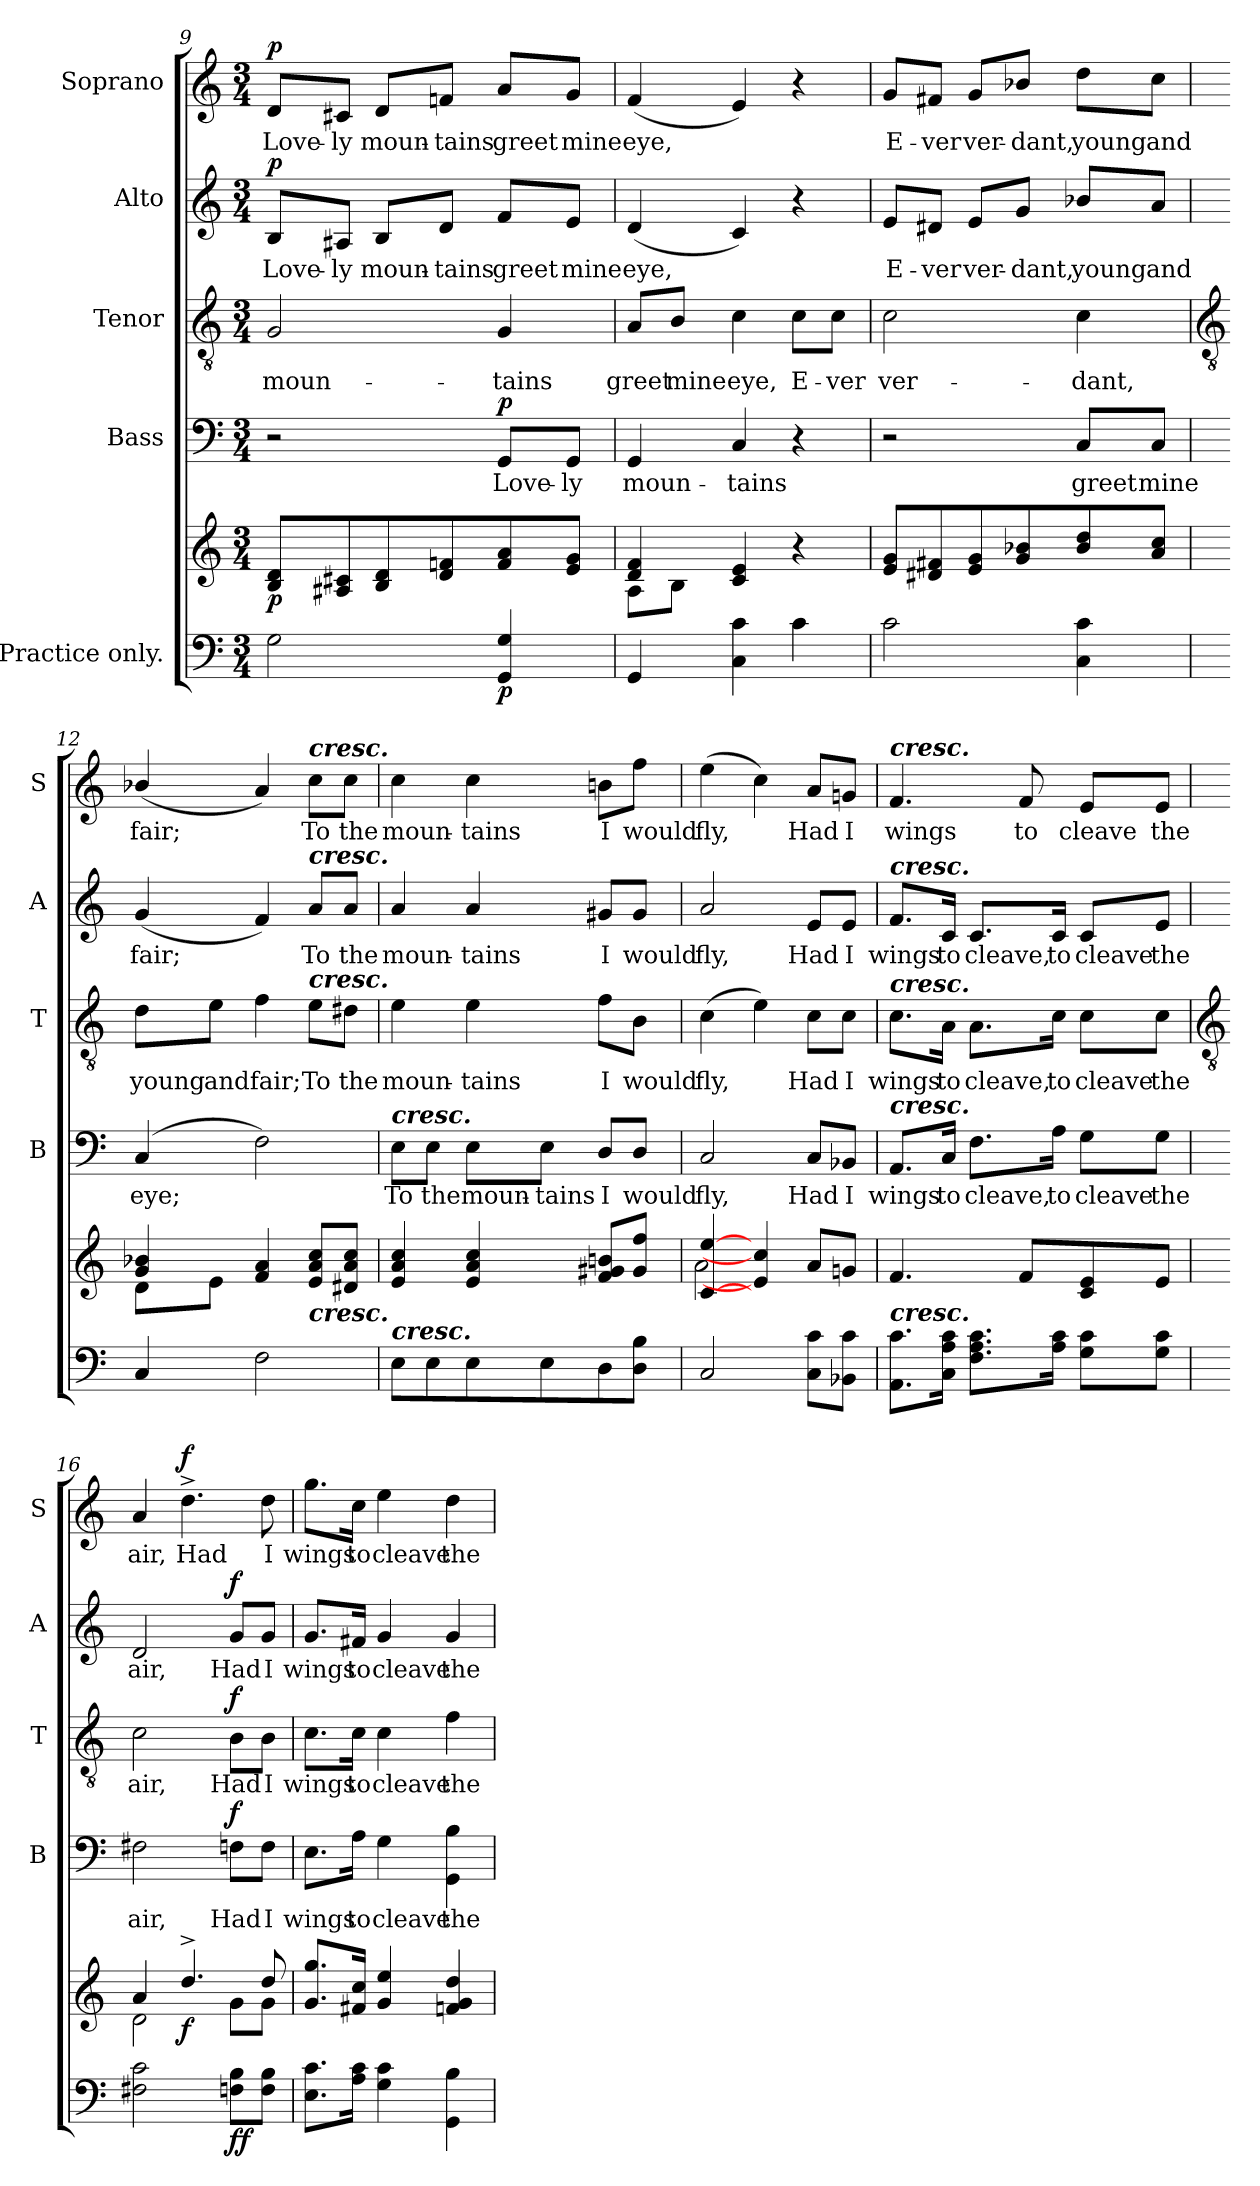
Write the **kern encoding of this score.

**kern	**kern	**dynam	**kern	**text	**dynam	**kern	**text	**dynam	**kern	**text	**dynam	**kern	**text	**dynam
*part5	*part5	*part5	*part4	*part4	*part4	*part3	*part3	*part3	*part2	*part2	*part2	*part1	*part1	*part1
*staff6	*staff5	*staff5/6	*staff4	*staff4	*staff4	*staff3	*staff3	*staff3	*staff2	*staff2	*staff2	*staff1	*staff1	*staff1
*I"Practice only.	*	*	*I"Bass	*	*	*I"Tenor	*	*	*I"Alto	*	*	*I"Soprano	*	*
*	*	*	*I'B	*	*	*I'T	*	*	*I'A	*	*	*I'S	*	*
!!LO:LB:g=z
*clefF4	*clefG2	*	*clefF4	*	*	*clefGv2	*	*	*clefG2	*	*	*clefG2	*	*
*k[]	*k[]	*	*k[]	*	*	*k[]	*	*	*k[]	*	*	*k[]	*	*
*C:	*C:	*	*C:	*	*	*C:	*	*	*C:	*	*	*C:	*	*
*M3/4	*M3/4	*	*M3/4	*	*	*M3/4	*	*	*M3/4	*	*	*M3/4	*	*
=9	=9	=9	=9	=9	=9	=9	=9	=9	=9	=9	=9	=9	=9	=9
*	*^	*	*	*	*	*	*	*	*	*	*	*	*	*
!	!	!	!LO:DY:b	!	!	!	!	!LO:LY:b	!	!	!LO:LY:b	!LO:DY:b	!	!LO:LY:b	!LO:DY:b
2G	8B/ 8d/L	2.ryy	p	2r	.	.	2G	moun-	.	8B/L	Love-	p	8d/L	Love-	p
!	!	!	!	!	!	!	!	!	!	!	!LO:LY:b	!	!	!LO:LY:b	!
.	8A#X/ 8c#X/	.	.	.	.	.	.	.	.	8A#X/J	-ly	.	8c#X/J	-ly	.
!	!	!	!	!	!	!	!	!	!	!	!LO:LY:b	!	!	!LO:LY:b	!
.	8B/ 8d/	.	.	.	.	.	.	.	.	8B/L	moun-	.	8d/L	moun-	.
!	!	!	!	!	!	!	!	!	!	!	!LO:LY:b	!	!	!LO:LY:b	!
.	8d/ 8fn/	.	.	.	.	.	.	.	.	8d/J	-tains	.	8fn/J	-tains	.
!	!	!	!LO:DY:b=2	!	!LO:LY:b	!LO:DY:b	!	!LO:LY:b	!	!	!LO:LY:b	!	!	!LO:LY:b	!
4GG 4G	8f/ 8a/	.	p	8GG/L	Love-	p	4G	-tains	.	8f/L	greet	.	8a/L	greet	.
!	!	!	!	!	!LO:LY:b	!	!	!	!	!	!LO:LY:b	!	!	!LO:LY:b	!
.	8e/ 8g/J	.	.	8GG/J	-ly	.	.	.	.	8e/J	mine	.	8g/J	mine	.
=10	=10	=10	=10	=10	=10	=10	=10	=10	=10	=10	=10	=10	=10	=10	=10
!	!	!	!	!	!LO:LY:b	!	!	!LO:LY:b	!	!	!LO:LY:b	!	!	!LO:LY:b	!
4GG	4d/ 4f/	8A\L	.	4GG	moun-	.	8A/L	greet	.	(<4d	eye,	.	(<4f	eye,	.
!	!	!	!	!	!	!	!	!LO:LY:b	!	!	!	!	!	!	!
.	.	8B\J	.	.	.	.	8B/J	mine	.	.	.	.	.	.	.
!	!	!	!	!	!LO:LY:b	!	!	!LO:LY:b	!	!	!	!	!	!	!
4C 4c	4c/ 4e/	2ryy	.	4C	-tains	.	4c	eye,	.	4c)	.	.	4e)	.	.
!	!	!	!	!	!	!	!	!LO:LY:b	!	!	!	!	!	!	!
4c	4r	.	.	4r	.	.	8c\L	E-	.	4r	.	.	4r	.	.
!	!	!	!	!	!	!	!	!LO:LY:b	!	!	!	!	!	!	!
.	.	.	.	.	.	.	8c\J	-ver	.	.	.	.	.	.	.
=11	=11	=11	=11	=11	=11	=11	=11	=11	=11	=11	=11	=11	=11	=11	=11
!	!	!	!	!	!	!	!	!LO:LY:b	!	!	!LO:LY:b	!	!	!LO:LY:b	!
2c	8e/ 8g/L	2.ryy	.	2r	.	.	2c	ver-	.	8e/L	E-	.	8g/L	E-	.
!	!	!	!	!	!	!	!	!	!	!	!LO:LY:b	!	!	!LO:LY:b	!
.	8d#X/ 8f#X/	.	.	.	.	.	.	.	.	8d#X/J	-ver	.	8f#X/J	-ver	.
!	!	!	!	!	!	!	!	!	!	!	!LO:LY:b	!	!	!LO:LY:b	!
.	8e/ 8g/	.	.	.	.	.	.	.	.	8e/L	ver-	.	8g/L	ver-	.
!	!	!	!	!	!	!	!	!	!	!	!LO:LY:b	!	!	!LO:LY:b	!
.	8g/ 8b-X/	.	.	.	.	.	.	.	.	8g/J	-dant,	.	8b-X/J	-dant,	.
!	!	!	!	!	!LO:LY:b	!	!	!LO:LY:b	!	!	!LO:LY:b	!	!	!LO:LY:b	!
4C 4c	8b-/ 8dd/	.	.	8C/L	greet	.	4c	-dant,	.	8b-X/L	young	.	8dd\L	young	.
!	!	!	!	!	!LO:LY:b	!	!	!	!	!	!LO:LY:b	!	!	!LO:LY:b	!
.	8a/ 8cc/J	.	.	8C/J	mine	.	.	.	.	8a/J	and	.	8cc\J	and	.
!!LO:LB:g=z
=12	=12	=12	=12	=12	=12	=12	=12	=12	=12	=12	=12	=12	=12	=12	=12
*	*	*	*	*	*	*	*clefGv2	*	*	*	*	*	*	*	*
!	!	!	!	!	!LO:LY:b	!	!	!LO:LY:b	!	!	!LO:LY:b	!	!	!LO:LY:b	!
4C	4g/ 4b-X/	8d\L	.	(<4C	eye;	.	8d\L	young	.	(<4g/	fair;	.	(<4b-X/	fair;	.
!	!	!	!	!	!	!	!	!LO:LY:b	!	!	!	!	!	!	!
.	.	8e\J	.	.	.	.	8e\J	and	.	.	.	.	.	.	.
!	!	!	!	!	!	!	!	!LO:LY:b	!	!	!	!	!	!	!
2F	4f/ 4a/	2ryy	.	2F)	.	.	4f	fair;	.	4f)	.	.	4a)	.	.
!	!	!	!	!	!	!	!	!	!	!	!	!	!LO:TX:a:Bi:t=cresc.	!	!
!	!	!	!	!	!	!	!	!	!	!LO:TX:a:Bi:t=cresc.	!	!	!	!	!
!	!	!	!	!	!	!	!LO:TX:a:Bi:t=cresc.	!	!	!	!	!	!	!	!
!	!LO:TX:b:Bi:t=cresc.	!	!	!	!	!	!	!	!	!	!	!	!	!	!
!	!	!	!	!	!	!	!	!LO:LY:b	!	!	!LO:LY:b	!	!	!LO:LY:b	!
.	8e/ 8a/ 8cc/L	.	.	.	.	.	8e\L	To	.	8a/L	To	.	8cc\L	To	.
!	!	!	!	!	!	!	!	!LO:LY:b	!	!	!LO:LY:b	!	!	!LO:LY:b	!
.	8d#X/ 8a/ 8cc/J	.	.	.	.	.	8d#X\J	the	.	8a/J	the	.	8cc\J	the	.
=13	=13	=13	=13	=13	=13	=13	=13	=13	=13	=13	=13	=13	=13	=13	=13
!	!	!	!	!LO:TX:a:Bi:t=cresc.	!	!	!	!	!	!	!	!	!	!	!
!LO:TX:a:Bi:t=cresc.	!	!	!	!	!	!	!	!	!	!	!	!	!	!	!
!	!	!	!	!	!LO:LY:b	!	!	!LO:LY:b	!	!	!LO:LY:b	!	!	!LO:LY:b	!
8EL	4e/ 4a/ 4cc/	2.ryy	.	8E\L	To	.	4e	moun-	.	4a	moun-	.	4cc	moun-	.
!	!	!	!	!	!LO:LY:b	!	!	!	!	!	!	!	!	!	!
8E	.	.	.	8E\J	the	.	.	.	.	.	.	.	.	.	.
!	!	!	!	!	!LO:LY:b	!	!	!LO:LY:b	!	!	!LO:LY:b	!	!	!LO:LY:b	!
8E	4e/ 4a/ 4cc/	.	.	8E\L	moun-	.	4e	-tains	.	4a	-tains	.	4cc	-tains	.
!	!	!	!	!	!LO:LY:b	!	!	!	!	!	!	!	!	!	!
8E	.	.	.	8E\J	-tains	.	.	.	.	.	.	.	.	.	.
!	!	!	!	!	!LO:LY:b	!	!	!LO:LY:b	!	!	!LO:LY:b	!	!	!LO:LY:b	!
8D	8f/ 8g#X/ 8bn/L	.	.	8D/L	I	.	8f\L	I	.	8g#X/L	I	.	8bn\L	I	.
!	!	!	!	!	!LO:LY:b	!	!	!LO:LY:b	!	!	!LO:LY:b	!	!	!LO:LY:b	!
8D 8BJ	8g#/ 8ff/J	.	.	8D/J	would	.	8B\J	would	.	8g#/J	would	.	8ff\J	would	.
=14	=14	=14	=14	=14	=14	=14	=14	=14	=14	=14	=14	=14	=14	=14	=14
!	!	!	!	!	!LO:LY:b	!	!	!LO:LY:b	!	!	!LO:LY:b	!	!	!LO:LY:b	!
2C	[4c/ [4ee/	2a\	.	2C	fly,	.	(>4c	fly,	.	2a	fly,	.	(>4ee	fly,	.
.	4e/] 4cc/]	.	.	.	.	.	4e)	.	.	.	.	.	4cc)	.	.
!	!	!	!	!	!LO:LY:b	!	!	!LO:LY:b	!	!	!LO:LY:b	!	!	!LO:LY:b	!
8C 8cL	8a/L	4ryy	.	8C/L	Had	.	8c\L	Had	.	8e/L	Had	.	8a/L	Had	.
!	!	!	!	!	!LO:LY:b	!	!	!LO:LY:b	!	!	!LO:LY:b	!	!	!LO:LY:b	!
8BB-X 8cJ	8gn/J	.	.	8BB-X/J	I	.	8c\J	I	.	8e/J	I	.	8gn/J	I	.
=15	=15	=15	=15	=15	=15	=15	=15	=15	=15	=15	=15	=15	=15	=15	=15
!	!	!	!	!	!	!	!	!	!	!	!	!	!LO:TX:a:Bi:t=cresc.	!	!
!	!	!	!	!	!	!	!	!	!	!LO:TX:a:Bi:t=cresc.	!	!	!	!	!
!	!	!	!	!	!	!	!LO:TX:a:Bi:t=cresc.	!	!	!	!	!	!	!	!
!	!	!	!	!LO:TX:a:Bi:t=cresc.	!	!	!	!	!	!	!	!	!	!	!
!LO:TX:a:Bi:t=cresc.	!	!	!	!	!	!	!	!	!	!	!	!	!	!	!
!	!	!	!	!	!LO:LY:b	!	!	!LO:LY:b	!	!	!LO:LY:b	!	!	!LO:LY:b	!
8.AA 8.cL	4.f/	2.ryy	.	8.AA/L	wings	.	8.c\L	wings	.	8.f/L	wings	.	4.f	wings	.
!	!	!	!	!	!LO:LY:b	!	!	!LO:LY:b	!	!	!LO:LY:b	!	!	!	!
16C 16A 16cJ	.	.	.	16C/Jk	to	.	16A\Jk	to	.	16c/Jk	to	.	.	.	.
!	!	!	!	!	!LO:LY:b	!	!	!LO:LY:b	!	!	!LO:LY:b	!	!	!	!
8.F 8.A 8.cL	.	.	.	8.F\L	cleave,	.	8.A\L	cleave,	.	8.c/L	cleave,	.	.	.	.
!	!	!	!	!	!	!	!	!	!	!	!	!	!	!LO:LY:b	!
.	8f/L	.	.	.	.	.	.	.	.	.	.	.	8f	to	.
!	!	!	!	!	!LO:LY:b	!	!	!LO:LY:b	!	!	!LO:LY:b	!	!	!	!
16A 16cJ	.	.	.	16A\Jk	to	.	16c\Jk	to	.	16c/Jk	to	.	.	.	.
!	!	!	!	!	!LO:LY:b	!	!	!LO:LY:b	!	!	!LO:LY:b	!	!	!LO:LY:b	!
8G 8cL	8c/ 8e/	.	.	8G\L	cleave	.	8c\L	cleave	.	8c/L	cleave	.	8e/L	cleave	.
!	!	!	!	!	!LO:LY:b	!	!	!LO:LY:b	!	!	!LO:LY:b	!	!	!LO:LY:b	!
8G 8cJ	8e/J	.	.	8G\J	the	.	8c\J	the	.	8e/J	the	.	8e/J	the	.
!!LO:LB:g=z
=16	=16	=16	=16	=16	=16	=16	=16	=16	=16	=16	=16	=16	=16	=16	=16
*	*	*	*	*	*	*	*clefGv2	*	*	*	*	*	*	*	*
!	!	!	!	!	!LO:LY:b	!	!	!LO:LY:b	!	!	!LO:LY:b	!	!	!LO:LY:b	!
2F#X 2c	4a/	2d\	.	2F#X	air,	.	2c	air,	.	2d	air,	.	4a	air,	.
!	!	!	!LO:DY:b	!	!	!	!	!	!	!	!	!	!	!LO:LY:b	!LO:DY:b
.	4.dd^/	.	f	.	.	.	.	.	.	.	.	.	4.dd^	Had	f
!	!	!	!LO:DY:b=2	!	!LO:LY:b	!	!	!LO:LY:b	!	!	!LO:LY:b	!	!	!	!
!	!	!	!LO:DY:n=1:b	!	!	!LO:DY:b	!	!	!LO:DY:b	!	!	!LO:DY:b	!	!	!
8Fn 8BL	.	8g\L	f f	8Fn\L	Had	f	8B\L	Had	f	8g/L	Had	f	.	.	.
!	!	!	!	!	!LO:LY:b	!	!	!LO:LY:b	!	!	!LO:LY:b	!	!	!LO:LY:b	!
8F 8BJ	8dd/	8g\J	.	8F\J	I	.	8B\J	I	.	8g/J	I	.	8dd	I	.
=17	=17	=17	=17	=17	=17	=17	=17	=17	=17	=17	=17	=17	=17	=17	=17
!	!	!	!	!	!LO:LY:b	!	!	!LO:LY:b	!	!	!LO:LY:b	!	!	!LO:LY:b	!
8.E 8.cL	8.g/ 8.gg/L	2.ryy	.	8.E\L	wings	.	8.c\L	wings	.	8.g/L	wings	.	8.gg\L	wings	.
!	!	!	!	!	!LO:LY:b	!	!	!LO:LY:b	!	!	!LO:LY:b	!	!	!LO:LY:b	!
16A 16cJ	16f#X/ 16cc/J	.	.	16A\Jk	to	.	16c\Jk	to	.	16f#X/Jk	to	.	16cc\Jk	to	.
!	!	!	!	!	!LO:LY:b	!	!	!LO:LY:b	!	!	!LO:LY:b	!	!	!LO:LY:b	!
4G 4c	4g/ 4ee/	.	.	4G	cleave	.	4c	cleave	.	4g	cleave	.	4ee	cleave	.
!	!	!	!	!	!LO:LY:b	!	!	!LO:LY:b	!	!	!LO:LY:b	!	!	!LO:LY:b	!
4GG 4B	4fn/ 4g/ 4dd/	.	.	4GG 4B	the	.	4f	the	.	4g	the	.	4dd	the	.
*	*v	*v	*	*	*	*	*	*	*	*	*	*	*	*	*
=	=	=	=	=	=	=	=	=	=	=	=	=	=	=
*-	*-	*-	*-	*-	*-	*-	*-	*-	*-	*-	*-	*-	*-	*-
